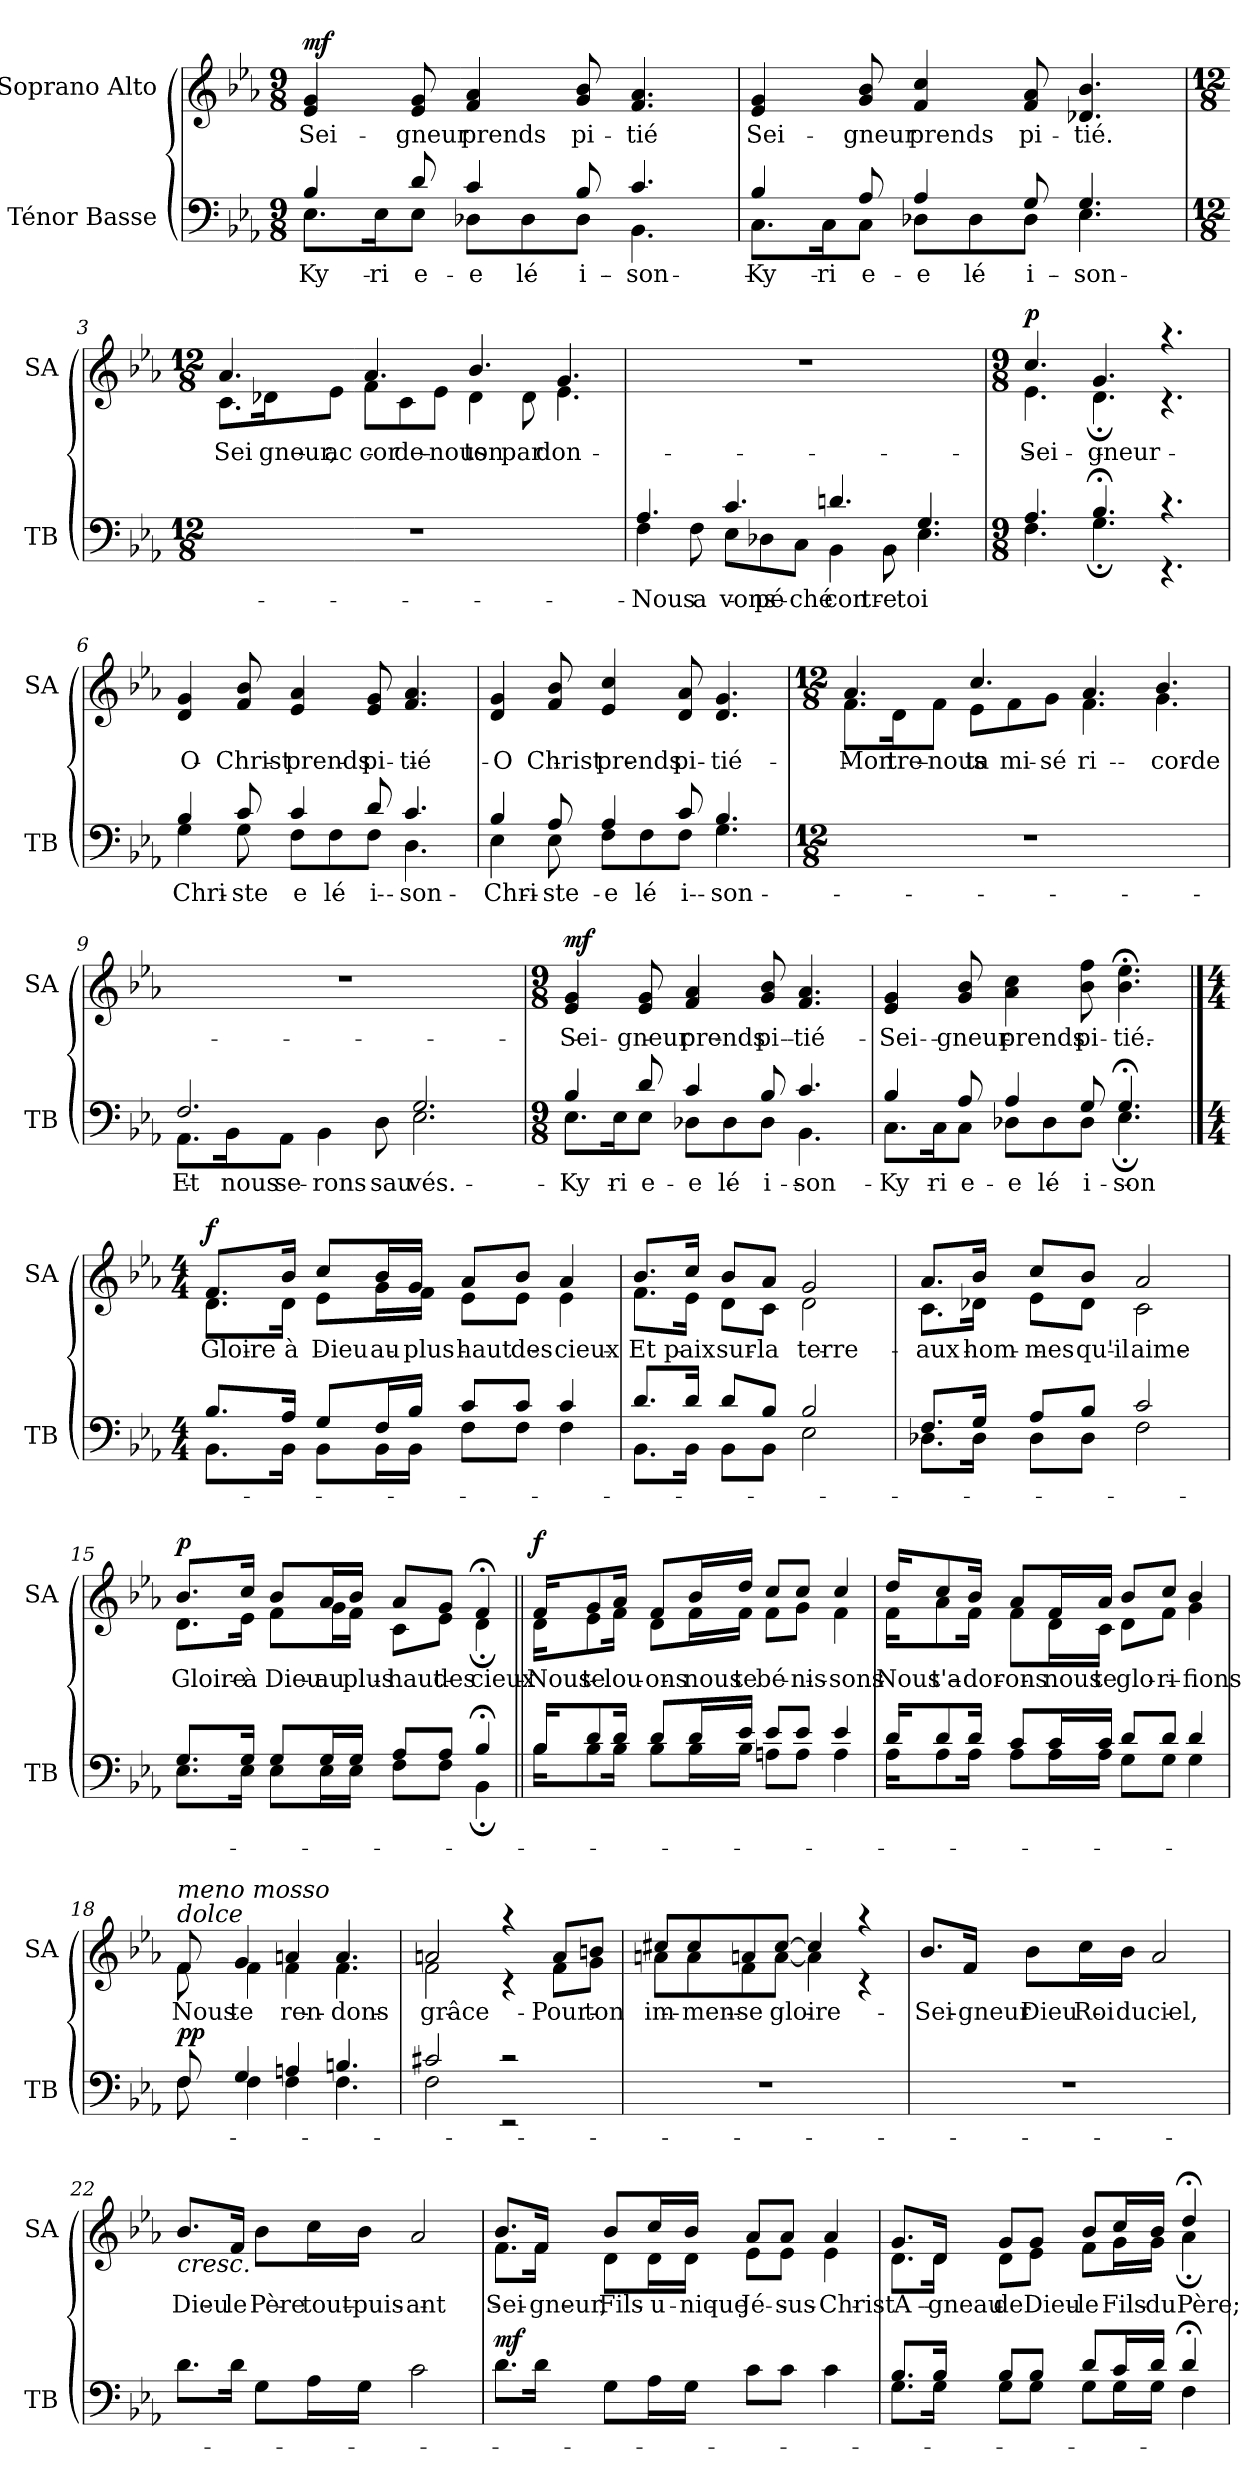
**kern	**text	**dynam	**kern	**text	**dynam
*part2	*part2	*part2	*part1	*part1	*part1
*staff2	*staff2	*staff2	*staff1	*staff1	*staff1
*I"Ténor Basse	*	*	*I"Soprano Alto	*	*
*I'TB	*	*	*I'SA	*	*
*clefF4	*	*	*clefG2	*	*
*k[b-e-a-]	*	*	*k[b-e-a-]	*	*
*E-:	*	*	*E-:	*	*
*M9/8	*	*	*M9/8	*	*
*MM78	*	*	*MM78	*	*
=1	=1	=1	=1	=1	=1
*^	*	*	*	*	*
!	!	!LO:LY:b	!	!	!LO:LY:b	!LO:DY:b
4B-!/	8.E-!\L	Ky-	.	4e-!/ 4g!/	Sei-	mf
!	!	!LO:LY:b	!	!	!	!
.	16E-!\k	-ri-	.	.	.	.
!	!	!LO:LY:b	!	!	!LO:LY:b	!
8d!/	8E-!\J	-e	.	8e-!/ 8g!/	-gneur	.
!	!	!LO:LY:b	!	!	!LO:LY:b	!
4c!/	8D-X!\L	e-	.	4f!/ 4a-!/	prends	.
!	!	!LO:LY:b	!	!	!	!
.	8D-!\	-lé-	.	.	.	.
!	!	!LO:LY:b	!	!	!LO:LY:b	!
8B-!/	8D-!\J	-i-	.	8g!/ 8b-!/	pi-	.
!	!	!LO:LY:b	!	!	!LO:LY:b	!
4.c!/	4.BB-!\	-son	.	4.f!/ 4.a-!/	-tié	.
=2	=2	=2	=2	=2	=2	=2
!	!	!LO:LY:b	!	!	!LO:LY:b	!
4B-!/	8.C!\L	Ky-	.	4e-!/ 4g!/	Sei-	.
!	!	!LO:LY:b	!	!	!	!
.	16C!\k	-ri-	.	.	.	.
!	!	!LO:LY:b	!	!	!LO:LY:b	!
8A-!/	8C!\J	-e	.	8g!/ 8b-!/	-gneur	.
!	!	!LO:LY:b	!	!	!LO:LY:b	!
4A-!/	8D-X!\L	e-	.	4f!/ 4cc!/	prends	.
!	!	!LO:LY:b	!	!	!	!
.	8D-!\	-lé-	.	.	.	.
!	!	!LO:LY:b	!	!	!LO:LY:b	!
8G!/	8D-!\J	-i-	.	8f!/ 8a-!/	pi-	.
!	!	!LO:LY:b	!	!	!LO:LY:b	!
4.G!/	4.E-!\	-son	.	4.d-X!/ 4.b-!/	-tié.	.
*v	*v	*	*	*	*	*
=3	=3	=3	=3	=3	=3
*M12/8	*	*	*M12/8	*	*
*^	*	*	*	*	*
!	!	!	!	!	!LO:LY:a	!
*	*	*	*	*^	*	*
!	!	!	!	!	!	!LO:LY:b	!
*v	*v	*	*	*	*	*	*
1.r	.	.	4.a-!/	8.c!\L	Sei-	.
!	!	!	!	!	!LO:LY:b	!
.	.	.	.	16d-X!\k	-gneur,	.
!	!	!	!	!	!LO:LY:b	!
.	.	.	.	8e-!\J	ac-	.
!	!	!	!	!	!LO:LY:a	!
!	!	!	!	!	!LO:LY:b	!
.	.	.	4.a-!/	8f!\L	-cor-	.
!	!	!	!	!	!LO:LY:b	!
.	.	.	.	8c!\	-de-	.
!	!	!	!	!	!LO:LY:b	!
.	.	.	.	8e-!\J	-nous	.
!	!	!	!	!	!LO:LY:a	!
!	!	!	!	!	!LO:LY:b	!
.	.	.	4.b-!/	4d-!\	ton	.
!	!	!	!	!	!LO:LY:b	!
.	.	.	.	8d-!\	par-	.
!	!	!	!	!	!LO:LY:a	!
!	!	!	!	!	!LO:LY:b	!
.	.	.	4.g!/	4.e-!\	-don	.
!!LO:LB:g=z
=4	=4	=4	=4	=4	=4	=4
!	!LO:LY:a	!	!	!	!	!
*^	*	*	*	*	*	*
!	!	!LO:LY:b	!	!	!	!	!
*	*	*	*	*v	*v	*	*
4.A-!/	4F!\	Nous	.	1.r	.	.
!	!	!LO:LY:b	!	!	!	!
.	8F!\	a-	.	.	.	.
!	!	!LO:LY:a	!	!	!	!
!	!	!LO:LY:b	!	!	!	!
4.c!/	8E-!\L	-vons	.	.	.	.
!	!	!LO:LY:b	!	!	!	!
.	8D-X!\	pé-	.	.	.	.
!	!	!LO:LY:b	!	!	!	!
.	8C!\J	-ché	.	.	.	.
!	!	!LO:LY:a	!	!	!	!
!	!	!LO:LY:b	!	!	!	!
4.dni!/	4BB-!\	con-	.	.	.	.
!	!	!LO:LY:b	!	!	!	!
.	8BB-!\	-tre	.	.	.	.
!	!	!LO:LY:a	!	!	!	!
!	!	!LO:LY:b	!	!	!	!
4.G!/	4.E-!\	toi	.	.	.	.
=5	=5	=5	=5	=5	=5	=5
*M9/8	*	*	*	*M9/8	*	*
!	!	!	!	!	!LO:LY:b	!LO:DY:b
*	*	*	*	*^	*	*
4.A-!/	4.F!\	.	.	4.cc!/	4.e-!\	Sei-	p
!	!	!	!	!	!	!LO:LY:b	!
4.B-;<!/	4.G;!\	.	.	4.g!/	4.d;!\	-gneur	.
4.rc	4.rEE	.	.	4.raa	4.rc	.	.
=6	=6	=6	=6	=6	=6	=6	=6
!	!	!LO:LY:b	!	!	!	!LO:LY:b	!
*	*	*	*	*v	*v	*	*
4B-!/	4G!\	Chri-	.	4d!/ 4g!/	O	.
!	!	!LO:LY:b	!	!	!LO:LY:b	!
8c!/	8G!\	-ste	.	8f!/ 8b-!/	Christ	.
!	!	!LO:LY:b	!	!	!LO:LY:b	!
4c!/	8F!\L	e-	.	4e-!/ 4a-!/	prends	.
!	!	!LO:LY:b	!	!	!	!
.	8F!\	-lé-	.	.	.	.
!	!	!LO:LY:b	!	!	!LO:LY:b	!
8d!/	8F!\J	-i-	.	8e-!/ 8g!/	pi-	.
!	!	!LO:LY:b	!	!	!LO:LY:b	!
4.c!/	4.D!\	-son	.	4.f!/ 4.a-!/	-tié	.
!!LO:LB:g=z
=7	=7	=7	=7	=7	=7	=7
!	!	!LO:LY:b	!	!	!LO:LY:b	!
4B-!/	4E-!\	Chri-	.	4d!/ 4g!/	O	.
!	!	!LO:LY:b	!	!	!LO:LY:b	!
8A-!/	8E-!\	-ste	.	8f!/ 8b-!/	Christ	.
!	!	!LO:LY:b	!	!	!LO:LY:b	!
4A-!/	8F!\L	e-	.	4e-!/ 4cc!/	prends	.
!	!	!LO:LY:b	!	!	!	!
.	8F!\	-lé-	.	.	.	.
!	!	!LO:LY:b	!	!	!LO:LY:b	!
8c!/	8F!\J	-i-	.	8d!/ 8a-!/	pi-	.
!	!	!LO:LY:b	!	!	!LO:LY:b	!
4.B-!/	4.G!\	-son	.	4.d!/ 4.g!/	-tié	.
*v	*v	*	*	*	*	*
=8	=8	=8	=8	=8	=8
*M12/8	*	*	*M12/8	*	*
*^	*	*	*	*	*
!	!	!	!	!	!LO:LY:a	!
*	*	*	*	*^	*	*
!	!	!	!	!	!	!LO:LY:b	!
*v	*v	*	*	*	*	*	*
1.r	.	.	4.a-!/	8.f!\L	Mon-	.
!	!	!	!	!	!LO:LY:b	!
.	.	.	.	16d!\k	-tre-	.
!	!	!	!	!	!LO:LY:b	!
.	.	.	.	8f!\J	-nous	.
!	!	!	!	!	!LO:LY:a	!
!	!	!	!	!	!LO:LY:b	!
.	.	.	4.cc!/	8e-!\L	ta	.
!	!	!	!	!	!LO:LY:b	!
.	.	.	.	8f!\	mi-	.
!	!	!	!	!	!LO:LY:b	!
.	.	.	.	8g!\J	-sé-	.
!	!	!	!	!	!LO:LY:a	!
!	!	!	!	!	!LO:LY:b	!
.	.	.	4.a-!/	4.f!\	-ri-	.
!	!	!	!	!	!LO:LY:a	!
!	!	!	!	!	!LO:LY:b	!
.	.	.	4.b-!/	4.g!\	-corde	.
=9	=9	=9	=9	=9	=9	=9
!	!LO:LY:a	!	!	!	!	!
*^	*	*	*	*	*	*
!	!	!LO:LY:b	!	!	!	!	!
*	*	*	*	*v	*v	*	*
2.F!/	8.AA-!\L	Et	.	1.r	.	.
!	!	!LO:LY:b	!	!	!	!
.	16BB-!\k	nous	.	.	.	.
!	!	!LO:LY:b	!	!	!	!
.	8AA-!\J	se-	.	.	.	.
!	!	!LO:LY:b	!	!	!	!
.	4BB-!\	-rons	.	.	.	.
!	!	!LO:LY:b	!	!	!	!
.	8D!\	sau-	.	.	.	.
!	!	!LO:LY:a	!	!	!	!
!	!	!LO:LY:b	!	!	!	!
2.G!/	2.E-!\	-vés.	.	.	.	.
!!LO:LB:g=z
=10	=10	=10	=10	=10	=10	=10
*M9/8	*	*	*	*M9/8	*	*
!	!	!LO:LY:b	!	!	!LO:LY:b	!LO:DY:b
4B-!/	8.E-!\L	Ky-	.	4e-!/ 4g!/	Sei-	mf
!	!	!LO:LY:b	!	!	!	!
.	16E-!\k	-ri-	.	.	.	.
!	!	!LO:LY:b	!	!	!LO:LY:b	!
8d!/	8E-!\J	-e	.	8e-!/ 8g!/	-gneur	.
!	!	!LO:LY:b	!	!	!LO:LY:b	!
4c!/	8D-X!\L	e-	.	4f!/ 4a-!/	prends	.
!	!	!LO:LY:b	!	!	!	!
.	8D-!\	-lé-	.	.	.	.
!	!	!LO:LY:b	!	!	!LO:LY:b	!
8B-!/	8D-!\J	-i-	.	8g!/ 8b-!/	pi-	.
!	!	!LO:LY:b	!	!	!LO:LY:b	!
4.c!/	4.BB-!\	-son	.	4.f!/ 4.a-!/	-tié	.
=11	=11	=11	=11	=11	=11	=11
!	!	!LO:LY:b	!	!	!LO:LY:b	!
4B-!/	8.C!\L	Ky-	.	4e-!/ 4g!/	Sei-	.
!	!	!LO:LY:b	!	!	!	!
.	16C!\k	-ri-	.	.	.	.
!	!	!LO:LY:b	!	!	!LO:LY:b	!
8A-!/	8C!\J	-e	.	8g!/ 8b-!/	-gneur	.
!	!	!LO:LY:b	!	!	!LO:LY:b	!
4A-!/	8D-X!\L	e-	.	4a-!\ 4cc!\	prends	.
!	!	!LO:LY:b	!	!	!	!
.	8D-!\	-lé-	.	.	.	.
!	!	!LO:LY:b	!	!	!LO:LY:b	!
8G!/	8D-!\J	-i-	.	8b-!\ 8ff!\	pi-	.
!	!	!LO:LY:b	!	!	!LO:LY:b	!
4.G;<!/	4.E-;!\	-son	.	4.b-!\;< 4.ee-!\;<	-tié.	.
!!LO:PB:g=z
==12	==12	==12	==12	==12	==12	==12
*M4/4	*	*	*	*M4/4	*	*
*	*	*	*	*MM90	*	*
!	!	!	!	!	!LO:LY:b	!LO:DY:b
*	*	*	*	*^	*	*
8.B-!/L	8.BB-!\L	.	.	8.f!/L	8.d!\L	Gloire	f
!	!	!	!	!	!	!LO:LY:b	!
16A-!/Jk	16BB-!\Jk	.	.	16b-!/Jk	16d!\Jk	à	.
!	!	!	!	!	!	!LO:LY:b	!
8G!/L	8BB-!\L	.	.	8cc!/L	8e-!\L	Dieu	.
!	!	!	!	!	!	!LO:LY:b	!
16F!/L	16BB-!\L	.	.	16b-!/L	16g!\L	au	.
!	!	!	!	!	!	!LO:LY:b	!
16B-!/JJ	16BB-!\JJ	.	.	16g!/JJ	16f!\JJ	plus	.
!	!	!	!	!	!	!LO:LY:b	!
8c!/L	8F!\L	.	.	8a-!/L	8e-!\L	haut	.
!	!	!	!	!	!	!LO:LY:b	!
8c!/J	8F!\J	.	.	8b-!/J	8e-!\J	des	.
!	!	!	!	!	!	!LO:LY:b	!
4c!/	4F!\	.	.	4a-!/	4e-!\	cieux	.
=13	=13	=13	=13	=13	=13	=13	=13
!	!	!	!	!	!	!LO:LY:b	!
8.d!/L	8.BB-!\L	.	.	8.b-!/L	8.f!\L	Et	.
!	!	!	!	!	!	!LO:LY:b	!
16d!/Jk	16BB-!\Jk	.	.	16cc!/Jk	16e-!\Jk	paix	.
!	!	!	!	!	!	!LO:LY:b	!
8d!/L	8BB-!\L	.	.	8b-!/L	8d!\L	sur	.
!	!	!	!	!	!	!LO:LY:b	!
8B-!/J	8BB-!\J	.	.	8a-!/J	8c!\J	la	.
!	!	!	!	!	!	!LO:LY:b	!
2B-!/	2E-!\	.	.	2g!/	2d!\	terre	.
=14	=14	=14	=14	=14	=14	=14	=14
!	!	!	!	!	!	!LO:LY:b	!
8.F!/L	8.D-X!\L	.	.	8.a-!/L	8.c!\L	aux	.
!	!	!	!	!	!	!LO:LY:b	!
16G!/Jk	16D-!\Jk	.	.	16b-!/Jk	16d-X!\Jk	hom-	.
!	!	!	!	!	!	!LO:LY:b	!
8A-!/L	8D-!\L	.	.	8cc!/L	8e-!\L	-mes	.
!	!	!	!	!	!	!LO:LY:b	!
8B-!/J	8D-!\J	.	.	8b-!/J	8d-!\J	qu'il	.
!	!	!	!	!	!	!LO:LY:b	!
2c!/	2F!\	.	.	2a-!/	2c!\	aime	.
!!LO:LB:g=z	!!
=15	=15	=15	=15	=15	=15	=15	=15
!	!	!	!	!	!	!LO:LY:b	!LO:DY:b
8.G!/L	8.E-!\L	.	.	8.b-!/L	8.d!\L	Gloire	p
!	!	!	!	!	!	!LO:LY:b	!
16G!/Jk	16E-!\Jk	.	.	16cc!/Jk	16e-!\Jk	à	.
!	!	!	!	!	!	!LO:LY:b	!
8G!/L	8E-!\L	.	.	8b-!/L	8f!\L	Dieu	.
!	!	!	!	!	!	!LO:LY:b	!
16G!/L	16E-!\L	.	.	16a-!/L	16g!\L	au	.
!	!	!	!	!	!	!LO:LY:b	!
16G!/JJ	16E-!\JJ	.	.	16b-!/JJ	16f!\JJ	plus	.
!	!	!	!	!	!	!LO:LY:b	!
8A-!/L	8F!\L	.	.	8a-!/L	8c!\L	haut	.
!	!	!	!	!	!	!LO:LY:b	!
8A-!/J	8F!\J	.	.	8g!/J	8e-!\J	des	.
!	!	!	!	!	!	!LO:LY:b	!
4B-;<!/	4BB-;!\	.	.	4f;<!/	4d;!\	cieux	.
=16||	=16||	=16||	=16||	=16||	=16||	=16||	=16||
!	!	!	!	!	!	!LO:LY:b	!LO:DY:b
16B-!/KL	16B-!\KL	.	.	16f!/KL	16d!\KL	Nous	f
!	!	!	!	!	!	!LO:LY:b	!
8d!/	8B-!\	.	.	8g!/	8e-!\	te	.
!	!	!	!	!	!	!LO:LY:b	!
16d!/Jk	16B-!\Jk	.	.	16a-!/Jk	16f!\Jk	lou-	.
!	!	!	!	!	!	!LO:LY:b	!
8d!/L	8B-!\L	.	.	8f!/L	8d!\L	-ons	.
!	!	!	!	!	!	!LO:LY:b	!
16d!/L	16B-!\L	.	.	16b-!/L	16f!\L	nous	.
!	!	!	!	!	!	!LO:LY:b	!
16e-!/JJ	16B-!\JJ	.	.	16dd!/JJ	16f!\JJ	te	.
!	!	!	!	!	!	!LO:LY:b	!
8e-!/L	8An!\L	.	.	8cc!/L	8f!\L	bé-	.
!	!	!	!	!	!	!LO:LY:b	!
8e-!/J	8A!\J	.	.	8cc!/J	8g!\J	-nis-	.
!	!	!	!	!	!	!LO:LY:b	!
4e-!/	4A!\	.	.	4cc!/	4f!\	-sons	.
=17	=17	=17	=17	=17	=17	=17	=17
!	!	!	!	!	!	!LO:LY:b	!
16d!/KL	16A-i!\KL	.	.	16dd!/KL	16f!\KL	Nous	.
!	!	!	!	!	!	!LO:LY:b	!
8d!/	8A-!\	.	.	8cc!/	8a-!\	t'a-	.
!	!	!	!	!	!	!LO:LY:b	!
16d!/Jk	16A-!\Jk	.	.	16b-!/Jk	16f!\Jk	-dor-	.
!	!	!	!	!	!	!LO:LY:b	!
8c!/L	8A-!\L	.	.	8a-!/L	8f!\L	-ons	.
!	!	!	!	!	!	!LO:LY:b	!
16c!/L	16A-!\L	.	.	16f!/L	16d!\L	nous	.
!	!	!	!	!	!	!LO:LY:b	!
16c!/JJ	16A-!\JJ	.	.	16a-!/JJ	16c!\JJ	te	.
!	!	!	!	!	!	!LO:LY:b	!
8d!/L	8G!\L	.	.	8b-!/L	8d!\L	glo-	.
!	!	!	!	!	!	!LO:LY:b	!
8d!/J	8G!\J	.	.	8cc!/J	8f!\J	-ri-	.
!	!	!	!	!	!	!LO:LY:b	!
4d!/	4G!\	.	.	4b-!/	4g!\	-fions	.
!!LO:LB:g=z	!!
=18	=18	=18	=18	=18	=18	=18	=18
!	!	!	!	!LO:TX:a:i:t=dolce	!	!	!
!	!	!	!	!LO:TX:a:i:t=meno mosso	!	!	!
!	!	!	!LO:DY:a	!	!	!LO:LY:b	!
8F!/	8F!\	.	pp	8f!/	8f!\	Nous	.
!	!	!	!	!	!	!LO:LY:b	!
4G!/	4F!\	.	.	4g!/	4f!\	te	.
!	!	!	!	!	!	!LO:LY:b	!
4An!/	4F!\	.	.	4an!/	4f!\	ren-	.
!	!	!	!	!	!	!LO:LY:b	!
4.Bn!/	4.F!\	.	.	4.a!/	4.f!\	-dons	.
=19	=19	=19	=19	=19	=19	=19	=19
!	!	!	!	!	!	!LO:LY:b	!
2c#X!/	2F!\	.	.	2an!/	2f!\	grâce	.
2rc	2rEE	.	.	4raa	4rc	.	.
!	!	!	!	!	!	!LO:LY:b	!
.	.	.	.	8a!/L	8f!\L	Pour	.
!	!	!	!	!	!	!LO:LY:b	!
.	.	.	.	8bn!/J	8g!\J	ton	.
*v	*v	*	*	*	*	*	*
=20	=20	=20	=20	=20	=20	=20
!	!	!	!	!	!LO:LY:b	!
1r	.	.	8cc#X!/L	8an!\L	im-	.
!	!	!	!	!	!LO:LY:b	!
.	.	.	8cc#!/	8a!\	-men-	.
!	!	!	!	!	!LO:LY:b	!
.	.	.	8an!/	8f!\	-se	.
!	!	!	!	!	!LO:LY:b	!
.	.	.	[>8cc#!/J	[<8a!\J	gloire	.
.	.	.	4cc#!/]	4a!\]	.	.
.	.	.	4raa	4rc	.	.
=21	=21	=21	=21	=21	=21	=21
!	!	!	!LO:TX:a:i:t=a tempo	!	!	!
!	!	!	!	!	!LO:LY:b	!
*	*	*	*v	*v	*	*
1r	.	.	8.b-!/L	Sei-	.
!	!	!	!	!LO:LY:b	!
.	.	.	16f!/Jk	-gneur	.
!	!	!	!	!LO:LY:b	!
.	.	.	8b-!\L	Dieu	.
!	!	!	!	!LO:LY:b	!
.	.	.	16cc!\L	Roi	.
!	!	!	!	!LO:LY:b	!
.	.	.	16b-!\JJ	du	.
!	!	!	!	!LO:LY:b	!
.	.	.	2a-!/	ciel,	.
!!LO:LB:g=z
=22	=22	=22	=22	=22	=22
!	!	!	!LO:TX:b:i:t=cresc.	!	!
!	!	!	!	!LO:LY:b	!
8.d!\L	.	.	8.b-!/L	Dieu	.
!	!	!	!	!LO:LY:b	!
16d!\Jk	.	.	16f!/Jk	le	.
!	!	!	!	!LO:LY:b	!
8G!\L	.	.	8b-!\L	Père	.
!	!	!	!	!LO:LY:b	!
16A-!\L	.	.	16cc!\L	tout-	.
!	!	!	!	!LO:LY:b	!
16G!\JJ	.	.	16b-!\JJ	-puis-	.
!	!	!	!	!LO:LY:b	!
2c!\	.	.	2a-!/	-ant	.
=23	=23	=23	=23	=23	=23
!	!	!LO:DY:a	!	!LO:LY:b	!
*	*	*	*^	*	*
8.d!\L	.	mf	8.b-!/L	8.f!\L	Sei-	.
!	!	!	!	!	!LO:LY:b	!
16d!\Jk	.	.	16f!/Jk	16f!\Jk	-gneur,	.
!	!	!	!	!	!LO:LY:b	!
8G!\L	.	.	8b-!/L	8d!\L	Fils	.
!	!	!	!	!	!LO:LY:b	!
16A-!\L	.	.	16cc!/L	16d!\L	u-	.
!	!	!	!	!	!LO:LY:b	!
16G!\JJ	.	.	16b-!/JJ	16d!\JJ	-nique	.
!	!	!	!	!	!LO:LY:b	!
8c!\L	.	.	8a-!/L	8e-!\L	Jé-	.
!	!	!	!	!	!LO:LY:b	!
8c!\J	.	.	8a-!/J	8e-!\J	-sus-	.
!	!	!	!	!	!LO:LY:b	!
4c!\	.	.	4a-!/	4e-!\	-Christ	.
=24	=24	=24	=24	=24	=24	=24
*^	*	*	*	*	*	*
!	!	!	!	!	!	!LO:LY:b	!
8.B-!/L	8.G!\L	.	.	8.g!/L	8.d!\L	A-	.
!	!	!	!	!	!	!LO:LY:b	!
16B-!/Jk	16G!\Jk	.	.	16d!/Jk	16d!\Jk	-gneau	.
!	!	!	!	!	!	!LO:LY:b	!
8B-!/L	8G!\L	.	.	8g!/L	8d!\L	de	.
!	!	!	!	!	!	!LO:LY:b	!
8B-!/J	8G!\J	.	.	8g!/J	8e-!\J	Dieu	.
!	!	!	!	!	!	!LO:LY:b	!
8d!/L	8G!\L	.	.	8b-!/L	8f!\L	le	.
!	!	!	!	!	!	!LO:LY:b	!
16c!/L	16G!\L	.	.	16cc!/L	16g!\L	Fils	.
!	!	!	!	!	!	!LO:LY:b	!
16d!/JJ	16G!\JJ	.	.	16b-!/JJ	16g!\JJ	du	.
!	!	!	!	!	!	!LO:LY:b	!
4d;<!/	4F!\	.	.	4dd;<!/	4a-;!\	Père;	.
*v	*v	*	*	*	*	*	*
*	*	*	*v	*v	*	*
=	=	=	=	=	=
*-	*-	*-	*-	*-	*-
